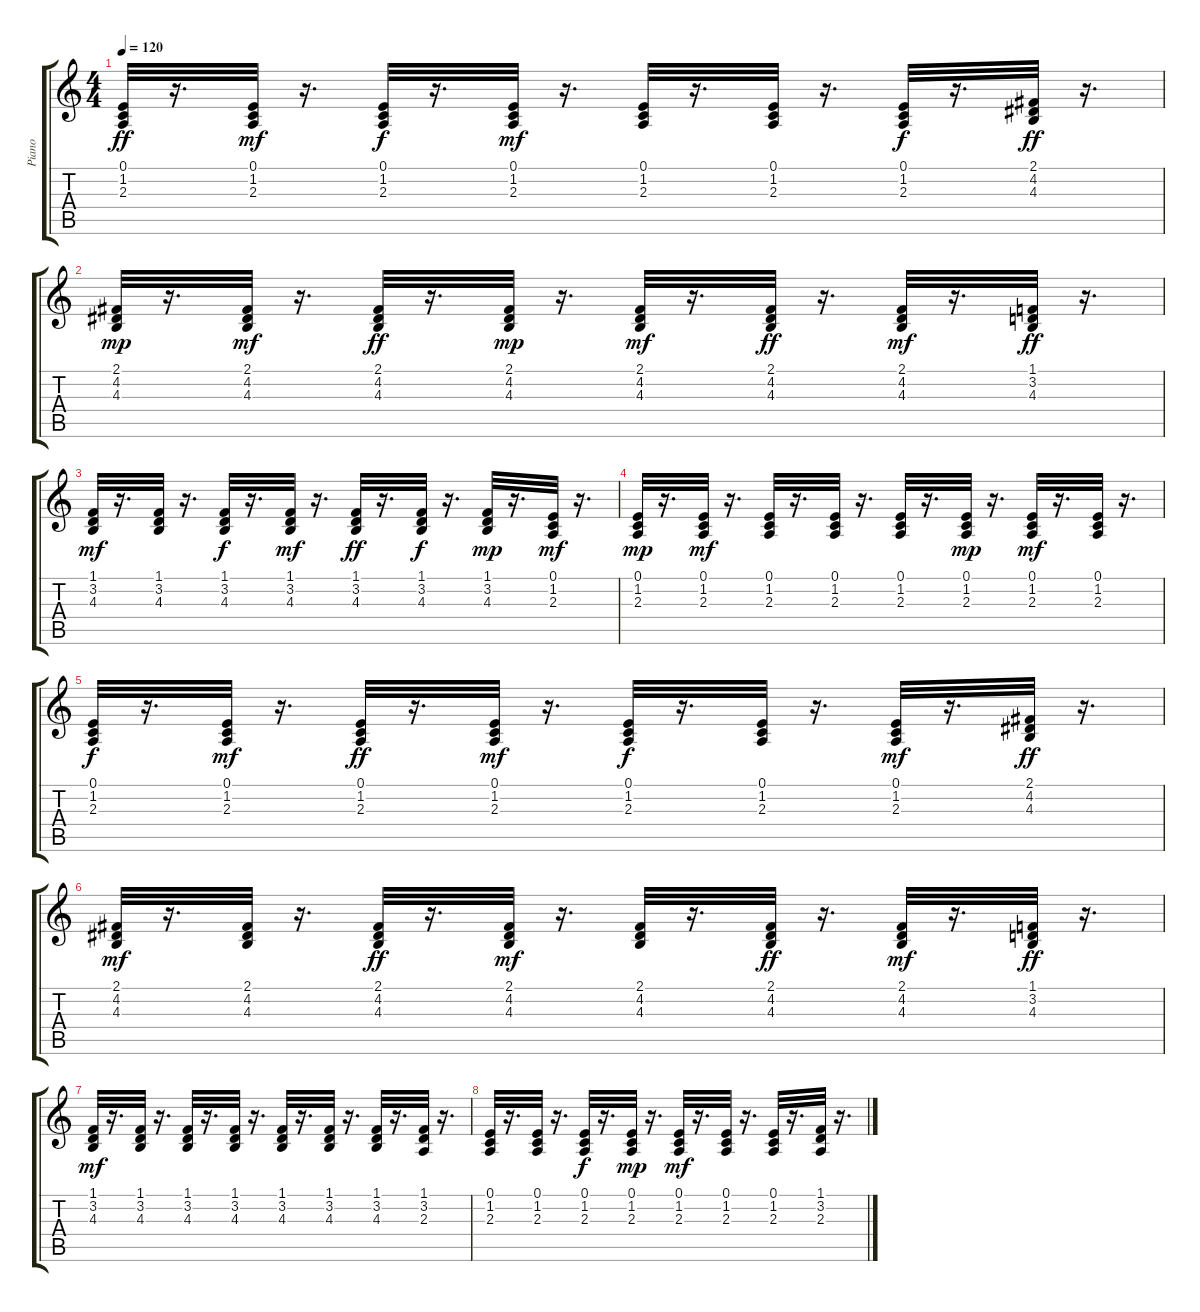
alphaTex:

\track ("Piano" "Piano") {instrument brightacousticpiano}
\staff {score tabs}
\tuning (E4 B3 G3 D3 A2 E2) {hide}
\ts (4 4)
\tempo 120
\clef g2
\ks c
(0.1 1.2 2.3).32{dy ff} r.16{d} (0.1 1.2 2.3).32{dy mf} r.16{d} (0.1 1.2 2.3).32{dy f} r.16{d} (0.1 1.2 2.3).32{dy mf} r.16{d} (0.1 1.2 2.3).32 r.16{d} (0.1 1.2 2.3).32 r.16{d} (0.1 1.2 2.3).32{dy f} r.16{d} (2.1 4.2 4.3).32{dy ff} r.16{d} |
(2.1 4.2 4.3).32{dy mp} r.16{d} (2.1 4.2 4.3).32{dy mf} r.16{d} (2.1 4.2 4.3).32{dy ff} r.16{d} (2.1 4.2 4.3).32{dy mp} r.16{d} (2.1 4.2 4.3).32{dy mf} r.16{d} (2.1 4.2 4.3).32{dy ff} r.16{d} (2.1 4.2 4.3).32{dy mf} r.16{d} (1.1 3.2 4.3).32{dy ff} r.16{d} |
(1.1 3.2 4.3).32{dy mf} r.16{d} (1.1 3.2 4.3).32 r.16{d} (1.1 3.2 4.3).32{dy f} r.16{d} (1.1 3.2 4.3).32{dy mf} r.16{d} (1.1 3.2 4.3).32{dy ff} r.16{d} (1.1 3.2 4.3).32{dy f} r.16{d} (1.1 3.2 4.3).32{dy mp} r.16{d} (0.1 1.2 2.3).32{dy mf} r.16{d} |
(0.1 1.2 2.3).32{dy mp} r.16{d} (0.1 1.2 2.3).32{dy mf} r.16{d} (0.1 1.2 2.3).32 r.16{d} (0.1 1.2 2.3).32 r.16{d} (0.1 1.2 2.3).32 r.16{d} (0.1 1.2 2.3).32{dy mp} r.16{d} (0.1 1.2 2.3).32{dy mf} r.16{d} (0.1 1.2 2.3).32 r.16{d} |
(0.1 1.2 2.3).32{dy f} r.16{d} (0.1 1.2 2.3).32{dy mf} r.16{d} (0.1 1.2 2.3).32{dy ff} r.16{d} (0.1 1.2 2.3).32{dy mf} r.16{d} (0.1 1.2 2.3).32{dy f} r.16{d} (0.1 1.2 2.3).32 r.16{d} (0.1 1.2 2.3).32{dy mf} r.16{d} (2.1 4.2 4.3).32{dy ff} r.16{d} |
(2.1 4.2 4.3).32{dy mf} r.16{d} (2.1 4.2 4.3).32 r.16{d} (2.1 4.2 4.3).32{dy ff} r.16{d} (2.1 4.2 4.3).32{dy mf} r.16{d} (2.1 4.2 4.3).32 r.16{d} (2.1 4.2 4.3).32{dy ff} r.16{d} (2.1 4.2 4.3).32{dy mf} r.16{d} (1.1 3.2 4.3).32{dy ff} r.16{d} |
(1.1 3.2 4.3).32{dy mf} r.16{d} (1.1 3.2 4.3).32 r.16{d} (1.1 3.2 4.3).32 r.16{d} (1.1 3.2 4.3).32 r.16{d} (1.1 3.2 4.3).32 r.16{d} (1.1 3.2 4.3).32 r.16{d} (1.1 3.2 4.3).32 r.16{d} (1.1 3.2 2.3).32 r.16{d} |
(0.1 1.2 2.3).32 r.16{d} (0.1 1.2 2.3).32 r.16{d} (0.1 1.2 2.3).32{dy f} r.16{d} (0.1 1.2 2.3).32{dy mp} r.16{d} (0.1 1.2 2.3).32{dy mf} r.16{d} (0.1 1.2 2.3).32 r.16{d} (0.1 1.2 2.3).32 r.16{d} (1.1 3.2 2.3).32 r.16{d}
